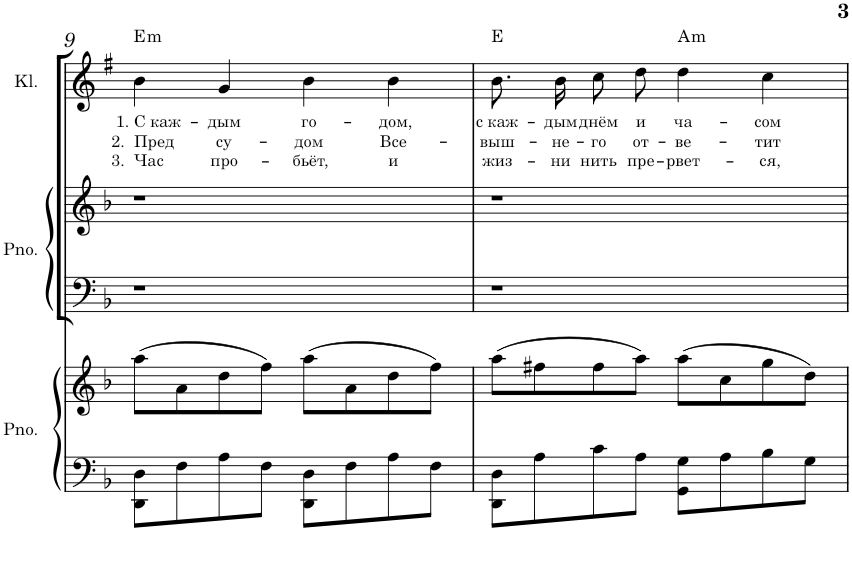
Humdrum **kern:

**kern	**kern	**kern	**kern	**kern	**text	**text	**text	**harte
*part3	*part3	*part2	*part2	*part1	*part1	*part1	*part1	*part1
*staff5	*staff4	*staff3	*staff2	*staff1	*staff1	*staff1	*staff1	*
*I"Piano	*	*I"Piano	*	*I"Klarinette in B	*	*	*	*
*I'Pno.	*	*I'Pno.	*	*I'Kl.	*	*	*	*
!!LO:PB:g=z
*clefF4	*clefG2	*clefF4	*clefG2	*clefG2	*	*	*	*
*	*	*	*	*Trd1c2	*	*	*	*
*k[b-]	*k[b-]	*k[b-]	*k[b-]	*k[f#]	*	*	*	*
*d:	*d:	*d:	*d:	*e:	*	*	*	*
*M4/4	*M4/4	*M4/4	*M4/4	*M4/4	*	*	*	*
=9	=9	=9	=9	=9	=9	=9	=9	=9
!	!	!	!	!	!LO:LY:b	!LO:LY:b	!LO:LY:b	!LO:H:kt=m
8DD\ 8D\L	(8aa\L	1r	1r	4b\	1. С каж-	2. Пред	3. Час	E:min
8F\	8a\	.	.	.	.	.	.	.
!	!	!	!	!	!LO:LY:b	!LO:LY:b	!LO:LY:b	!
8A\	8dd\	.	.	4g/	-дым	су-	про-	.
8F\J	8ff\J)	.	.	.	.	.	.	.
!	!	!	!	!	!LO:LY:b	!LO:LY:b	!LO:LY:b	!
8DD\ 8D\L	(8aa\L	.	.	4b\	го-	-дом	-бьёт,	.
8F\	8a\	.	.	.	.	.	.	.
!	!	!	!	!	!LO:LY:b	!LO:LY:b	!LO:LY:b	!
8A\	8dd\	.	.	4b\	-дом,	Все-	и	.
8F\J	8ff\J)	.	.	.	.	.	.	.
=10	=10	=10	=10	=10	=10	=10	=10	=10
!	!	!	!	!	!LO:LY:b	!LO:LY:b	!LO:LY:b	!
8DD\ 8D\L	(8aa\L	1r	1r	8.b\L	с каж-	-выш-	жиз-	E:maj
8A\	8ff#X\	.	.	.	.	.	.	.
!	!	!	!	!	!LO:LY:b	!LO:LY:b	!LO:LY:b	!
.	.	.	.	16b\Jk	-дым	-не-	-ни	.
!	!	!	!	!	!LO:LY:b	!LO:LY:b	!LO:LY:b	!
8c\	8ff#\	.	.	8cc\L	днём	-го	нить	.
!	!	!	!	!	!LO:LY:b	!LO:LY:b	!LO:LY:b	!
8A\J	8aa\J)	.	.	8dd\J	и	от-	пре-	.
!	!	!	!	!	!LO:LY:b	!LO:LY:b	!LO:LY:b	!LO:H:kt=m
8GG\ 8G\L	(8aa\L	.	.	4dd\	ча-	-ве-	-рвет-	A:min
8A\	8cc\	.	.	.	.	.	.	.
!	!	!	!	!	!LO:LY:b	!LO:LY:b	!LO:LY:b	!
8B-\	8gg\	.	.	4cc\	-сом	-тит	-ся,	.
8G\J	8dd\J)	.	.	.	.	.	.	.
=	=	=	=	=	=	=	=	=
*-	*-	*-	*-	*-	*-	*-	*-	*-
